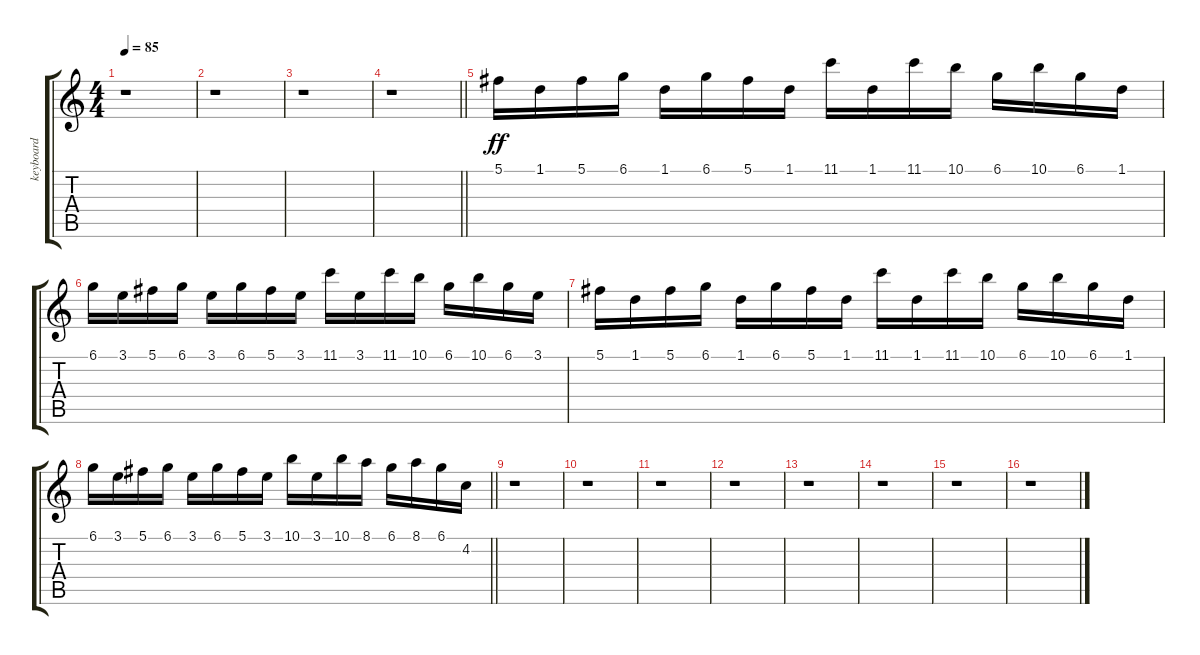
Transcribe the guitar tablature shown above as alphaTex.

\track ("keyboard" "keyboard") {instrument acousticgrandpiano}
\staff {score tabs}
\tuning (Db5 Ab4 E4 B3 Gb3 B2) {hide}
\ts (4 4)
\tempo 85
\clef g2
\ks c
r.1{dy mp} |
r.1 |
r.1 |
\barLineRight lightlight
r.1 |
5.1.16{dy ff} 1.1.16 5.1.16 6.1.16 1.1.16 6.1.16 5.1.16 1.1.16 11.1.16 1.1.16 11.1.16 10.1.16 6.1.16 10.1.16 6.1.16 1.1.16 |
6.1.16 3.1.16 5.1.16 6.1.16 3.1.16 6.1.16 5.1.16 3.1.16 11.1.16 3.1.16 11.1.16 10.1.16 6.1.16 10.1.16 6.1.16 3.1.16 |
5.1.16 1.1.16 5.1.16 6.1.16 1.1.16 6.1.16 5.1.16 1.1.16 11.1.16 1.1.16 11.1.16 10.1.16 6.1.16 10.1.16 6.1.16 1.1.16 |
\barLineRight lightlight
6.1.16 3.1.16 5.1.16 6.1.16 3.1.16 6.1.16 5.1.16 3.1.16 10.1.16 3.1.16 10.1.16 8.1.16 6.1.16 8.1.16 6.1.16 4.2.16 |
r.1 |
r.1 |
r.1 |
r.1 |
r.1 |
r.1 |
r.1 |
r.1
